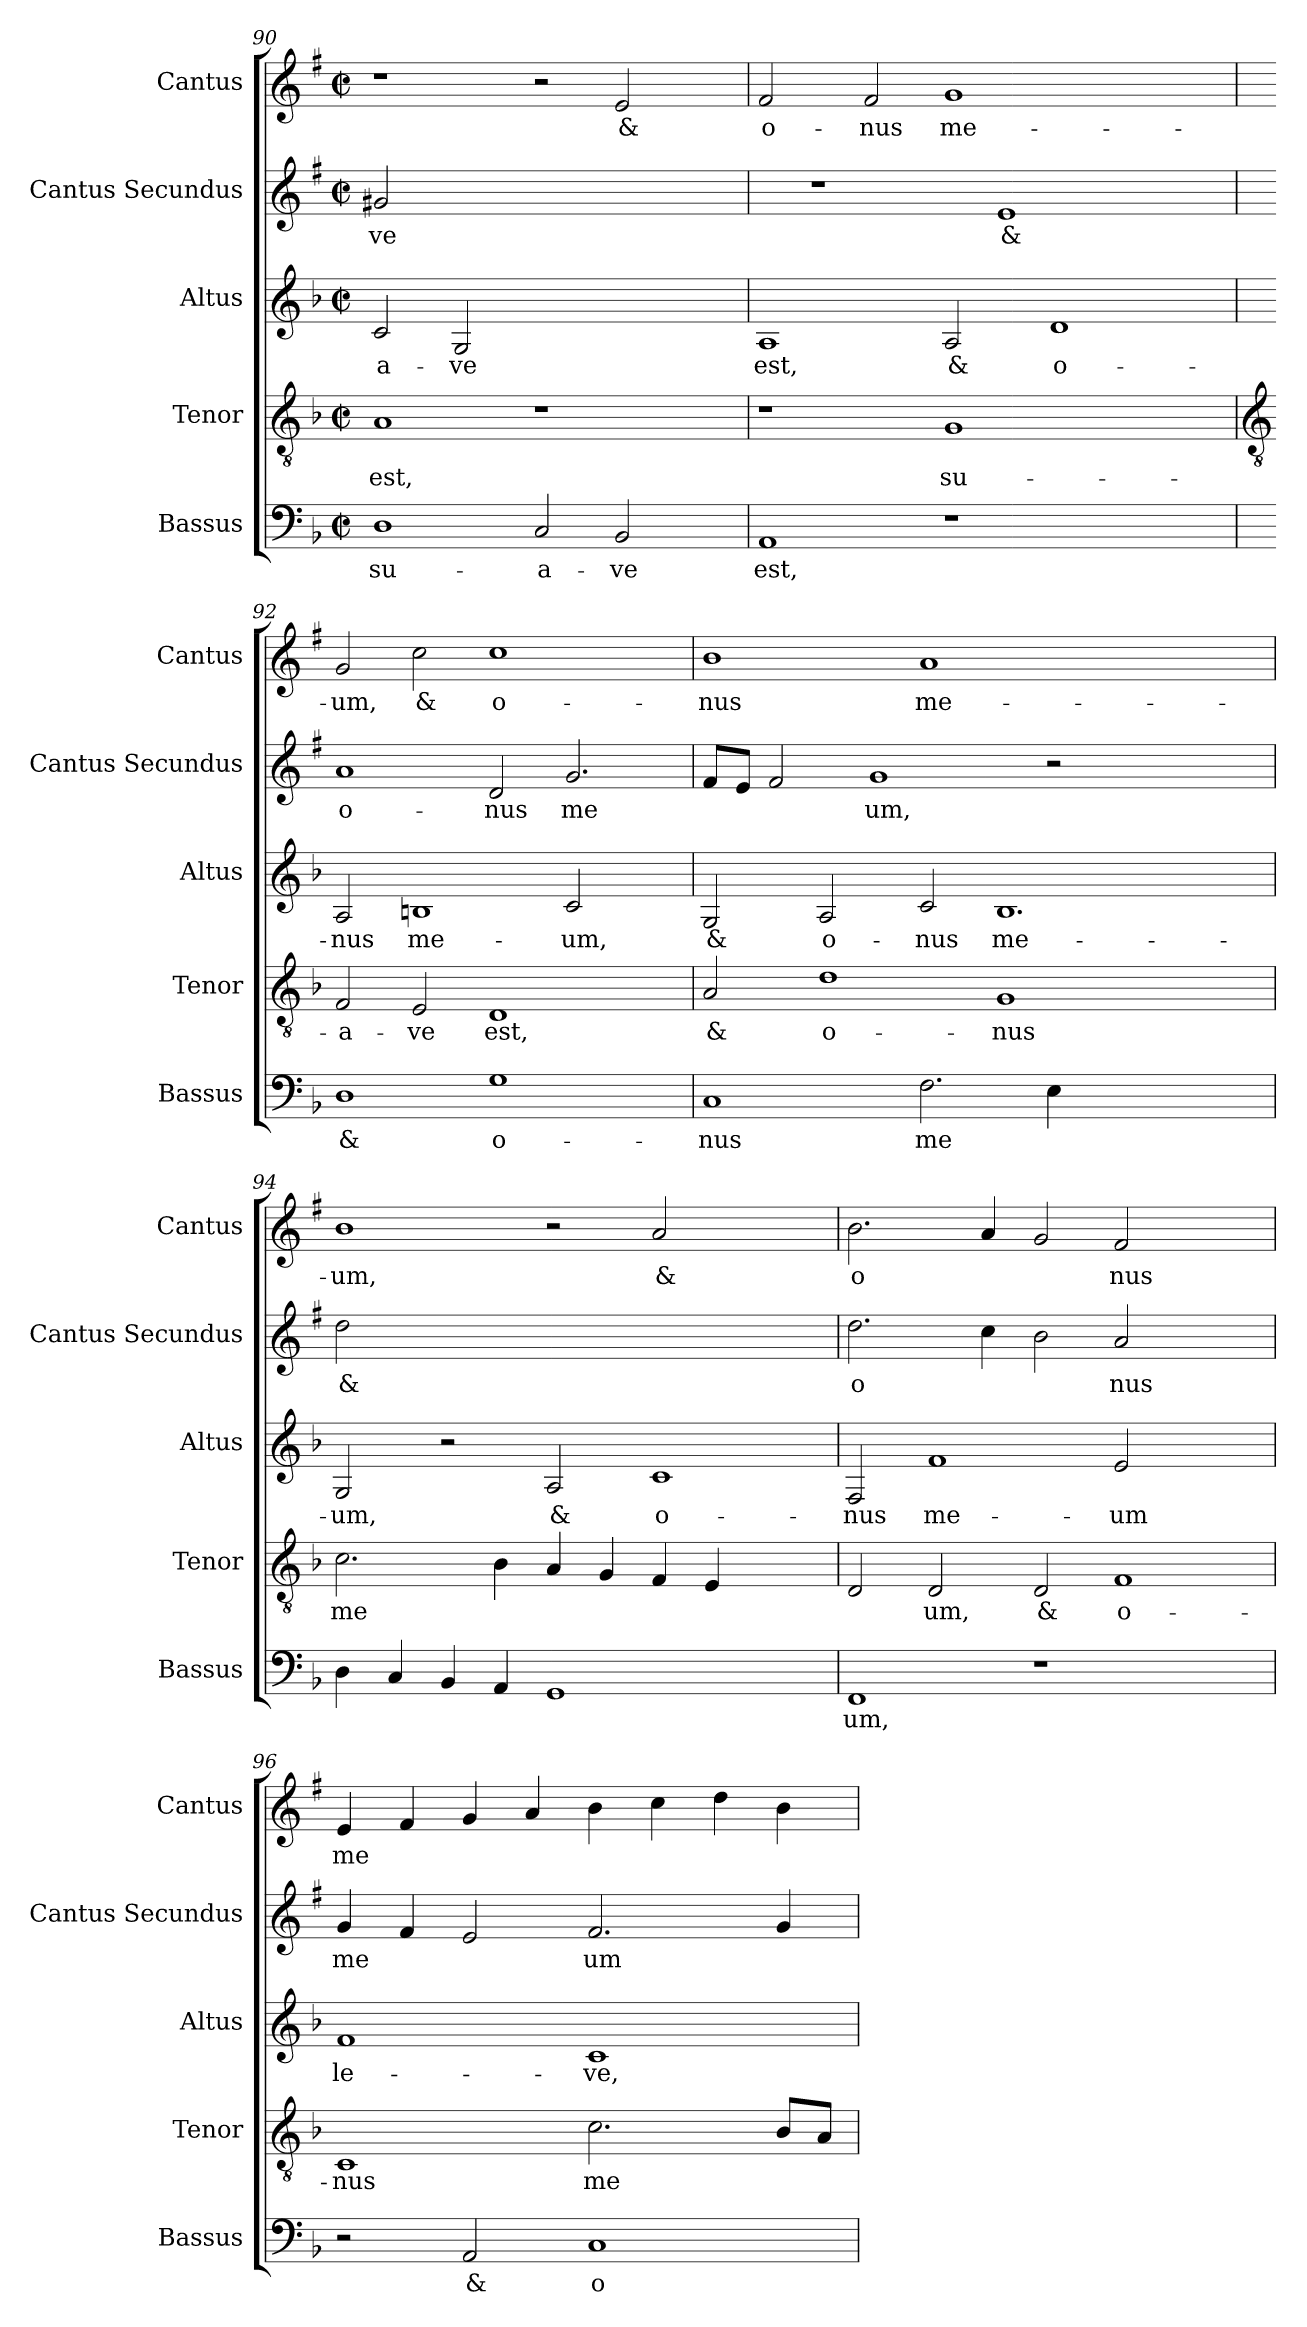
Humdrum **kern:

**kern	**text	**kern	**text	**kern	**text	**kern	**text	**kern	**text
*part5	*part5	*part4	*part4	*part3	*part3	*part2	*part2	*part1	*part1
*staff5	*staff5	*staff4	*staff4	*staff3	*staff3	*staff2	*staff2	*staff1	*staff1
*I"Bassus	*	*I"Tenor	*	*I"Altus	*	*I"Cantus Secundus	*	*I"Cantus	*
*I'Bassus	*	*I'Tenor	*	*I'Altus	*	*I'Cantus Secundus	*	*I'Cantus	*
*clefF4	*	*clefGv2	*	*clefG2	*	*clefG2	*	*clefG2	*
*	*	*	*	*	*	*ITrd1c2	*	*ITrd1c2	*
*k[b-]	*	*k[b-]	*	*k[b-]	*	*k[b-]	*	*k[b-]	*
*F:	*	*F:	*	*F:	*	*F:	*	*F:	*
*M4/2	*	*M4/2	*	*M4/2	*	*M4/2	*	*M4/2	*
*met(c|)	*	*met(c|)	*	*met(c|)	*	*met(c|)	*	*met(c|)	*
=90A	=90A	=90A	=90A	=90A	=90A	=90A	=90A	=90A	=90A
!	!LO:LY:b	!	!LO:LY:b	!	!LO:LY:b	!	!LO:LY:b	!	!
1D	su-	1A	est,	2c	-a-	2f#	-ve	1r	.
!	!	!	!	!	!LO:LY:b	!	!LO:LY:b	!	!
.	.	.	.	2G	-ve	[1gyy	est,	.	.
!	!LO:LY:b	!	!	!	!	!	!	!	!
2C	-a-	1r	.	1ryy	.	.	.	2r	.
!	!LO:LY:b	!	!	!	!	!	!	!	!LO:LY:b
2BB-	-ve	.	.	.	.	2.gyy_	.	2d/	&
4ryy	.	4ryy	.	4ryy	.	.	.	4ryy	.
!!LO:LB:g=z
=91A	=91A	=91A	=91A	=91A	=91A	=91A	=91A	=91A	=91A
!	!LO:LY:b	!	!	!	!LO:LY:b	!	!	!	!LO:LY:b
1AA	est,	1r	.	1A	est,	4gyy]	.	2e/	o-
.	.	.	.	.	.	1r	.	.	.
!	!	!	!	!	!	!	!	!	!LO:LY:b
.	.	.	.	.	.	.	.	2e/	-nus
!	!	!	!LO:LY:b	!	!LO:LY:b	!	!	!	!LO:LY:b
1r	.	1G	su-	2A	&	.	.	1f/	me-
!	!	!	!	!	!	!	!LO:LY:b	!	!
.	.	.	.	.	.	1d	&	.	.
!	!	!	!	!	!LO:LY:b	!	!	!	!
.	.	.	.	1d	o-	.	.	.	.
2ryy	.	2ryy	.	.	.	.	.	2ryy	.
.	.	.	.	.	.	4ryy	.	.	.
!!LO:LB:g=z
=92A	=92A	=92A	=92A	=92A	=92A	=92A	=92A	=92A	=92A
*	*	*clefGv2	*	*	*	*	*	*	*
!	!LO:LY:b	!	!LO:LY:b	!	!LO:LY:b	!	!LO:LY:b	!	!LO:LY:b
1D	&	2F	-a-	2A	-nus	1g	o-	2f/	-um,
!	!	!	!LO:LY:b	!	!LO:LY:b	!	!	!	!LO:LY:b
.	.	2E	-ve	1Bn	me-	.	.	2b-\	&
!	!LO:LY:b	!	!LO:LY:b	!	!	!	!LO:LY:b	!	!LO:LY:b
1G	o-	1D	est,	.	.	2c	-nus	1b-\	o-
!	!	!	!	!	!LO:LY:b	!	!LO:LY:b	!	!
.	.	.	.	2c	-um,	2.f	me	.	.
4ryy	.	4ryy	.	4ryy	.	.	.	4ryy	.
=93A	=93A	=93A	=93A	=93A	=93A	=93A	=93A	=93A	=93A
!	!LO:LY:b	!	!LO:LY:b	!	!LO:LY:b	!	!	!	!LO:LY:b
1C	-nus	2A	&	2G	&	8eL	.	1a/	-nus
.	.	.	.	.	.	8dJ	.	.	.
.	.	.	.	.	.	2e	.	.	.
!	!	!	!LO:LY:b	!	!LO:LY:b	!	!	!	!
.	.	1d	o-	2A	o-	.	.	.	.
!	!	!	!	!	!	!	!LO:LY:b	!	!
.	.	.	.	.	.	1f	um,	.	.
!	!LO:LY:b	!	!	!	!LO:LY:b	!	!	!	!LO:LY:b
2.F	me	.	.	2c	-nus	.	.	1g/	me-
!	!	!	!LO:LY:b	!	!LO:LY:b	!	!	!	!
.	.	1G	-nus	1.B-	me-	.	.	.	.
4E	.	.	.	.	.	2r	.	.	.
1ryy	.	.	.	.	.	.	.	1ryy	.
.	.	.	.	.	.	2.ryy	.	.	.
.	.	2ryy	.	.	.	.	.	.	.
=94A	=94A	=94A	=94A	=94A	=94A	=94A	=94A	=94A	=94A
!	!	!	!LO:LY:b	!	!LO:LY:b	!	!LO:LY:b	!	!LO:LY:b
4D	.	2.c	me	2G	-um,	2cc	&	1a/	-um,
4C	.	.	.	.	.	.	.	.	.
4BB-	.	.	.	2r	.	0ryy	.	.	.
4AA	.	4B-	.	.	.	.	.	.	.
!	!	!	!	!	!LO:LY:b	!	!	!	!
1GG	.	4A	.	2A	&	.	.	2r	.
.	.	4G	.	.	.	.	.	.	.
!	!	!	!	!	!LO:LY:b	!	!	!	!LO:LY:b
.	.	4F	.	1c	o-	.	.	2g/	&
.	.	4E	.	.	.	.	.	.	.
2ryy	.	2ryy	.	.	.	.	.	2ryy	.
!!LO:LB:g=z
=95	=95	=95	=95	=95	=95	=95	=95	=95	=95
!	!LO:LY:b	!	!	!	!LO:LY:b	!	!LO:LY:b	!	!LO:LY:b
1FF	um,	2D	.	2F	-nus	2.cc	o	2.a	o
!	!	!	!LO:LY:b	!	!LO:LY:b	!	!	!	!
.	.	2D	um,	1f	me-	.	.	.	.
.	.	.	.	.	.	4b-	.	4g	.
!	!	!	!LO:LY:b	!	!	!	!	!	!
1r	.	2D	&	.	.	2a	.	2f	.
!	!	!	!LO:LY:b	!	!LO:LY:b	!	!LO:LY:b	!	!LO:LY:b
.	.	1F	o-	2e	-um	2g	nus	2e	nus
2ryy	.	.	.	2ryy	.	2ryy	.	2ryy	.
!!LO:LB:g=z
=96	=96	=96	=96	=96	=96	=96	=96	=96	=96
!	!	!	!LO:LY:b	!	!LO:LY:b	!	!LO:LY:b	!	!LO:LY:b
2r	.	1C	-nus	1f	le-	4f	me	4d	me
.	.	.	.	.	.	4e	.	4e	.
!	!LO:LY:b	!	!	!	!	!	!	!	!
2AA	&	.	.	.	.	2d	.	4f	.
.	.	.	.	.	.	.	.	4g	.
!	!LO:LY:b	!	!LO:LY:b	!	!LO:LY:b	!	!LO:LY:b	!	!
1C	o-	2.c	me	1c	-ve,	2.e	um	4a	.
.	.	.	.	.	.	.	.	4b-	.
.	.	.	.	.	.	.	.	4cc	.
.	.	8B-L	.	.	.	4f	.	4a	.
.	.	8AJ	.	.	.	.	.	.	.
=	=	=	=	=	=	=	=	=	=
*-	*-	*-	*-	*-	*-	*-	*-	*-	*-
